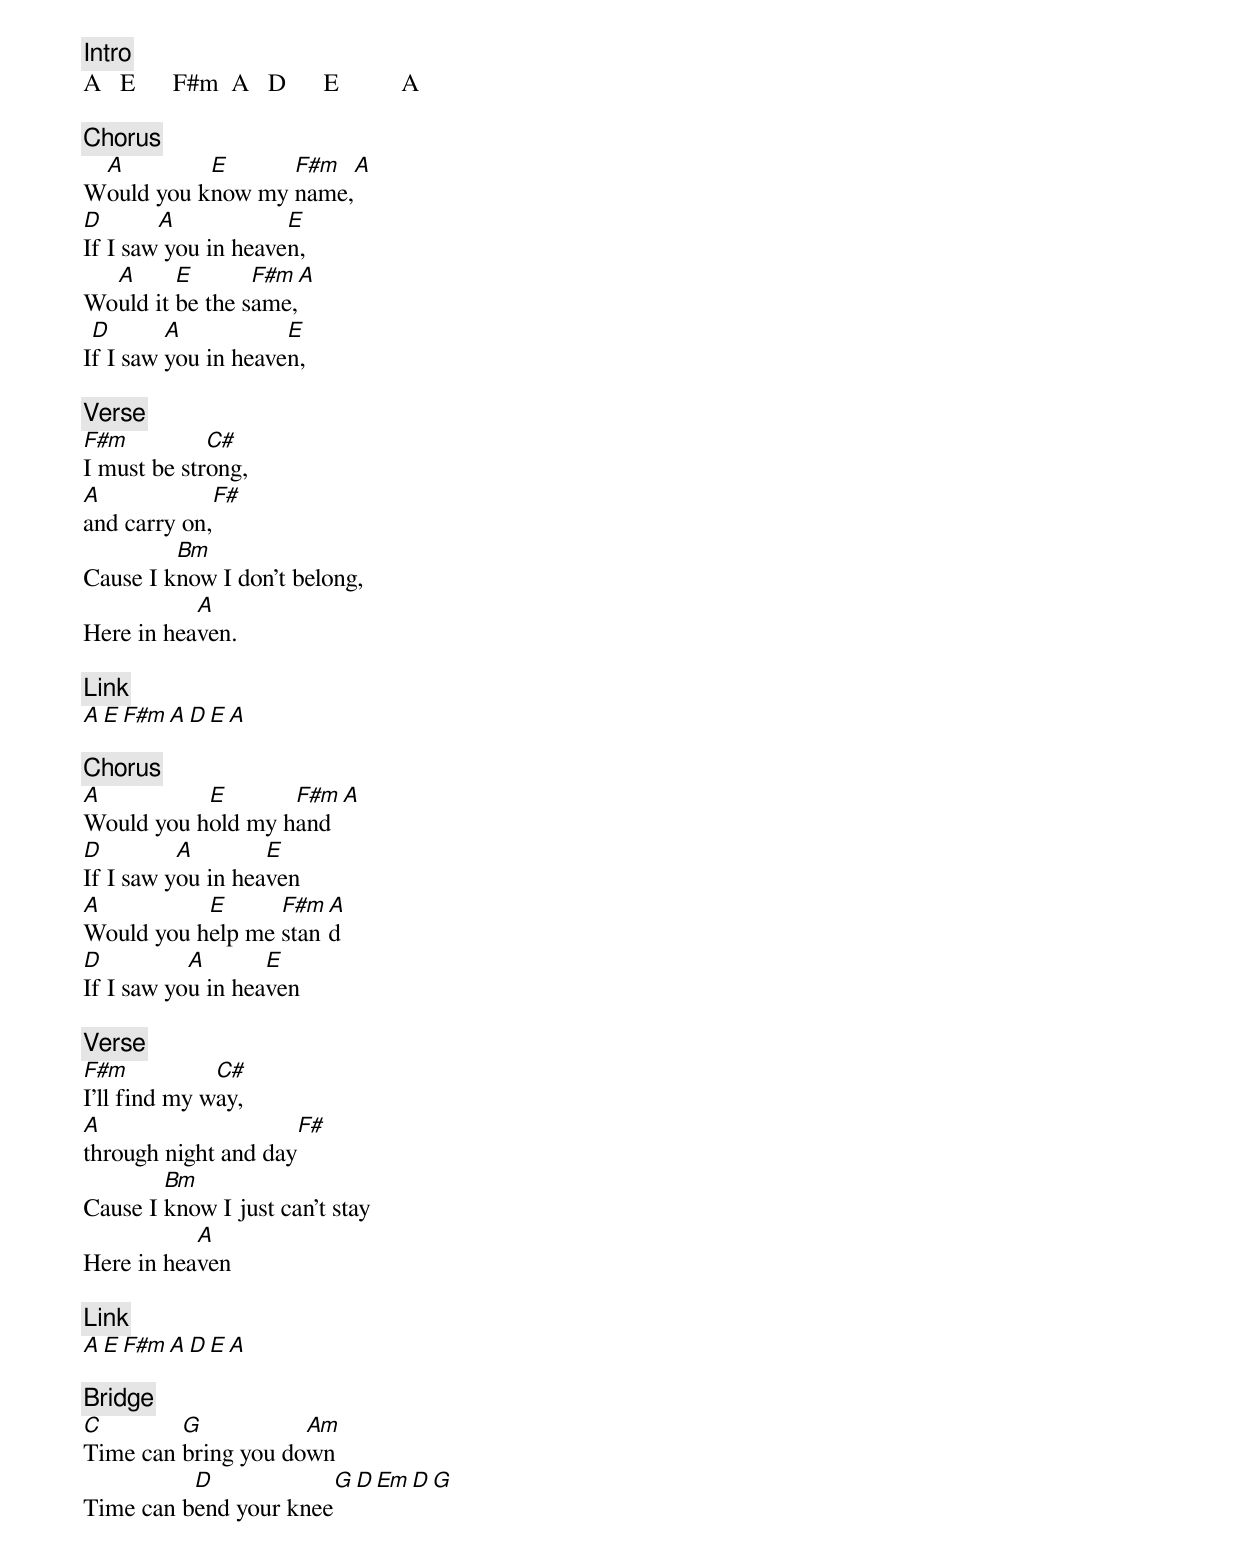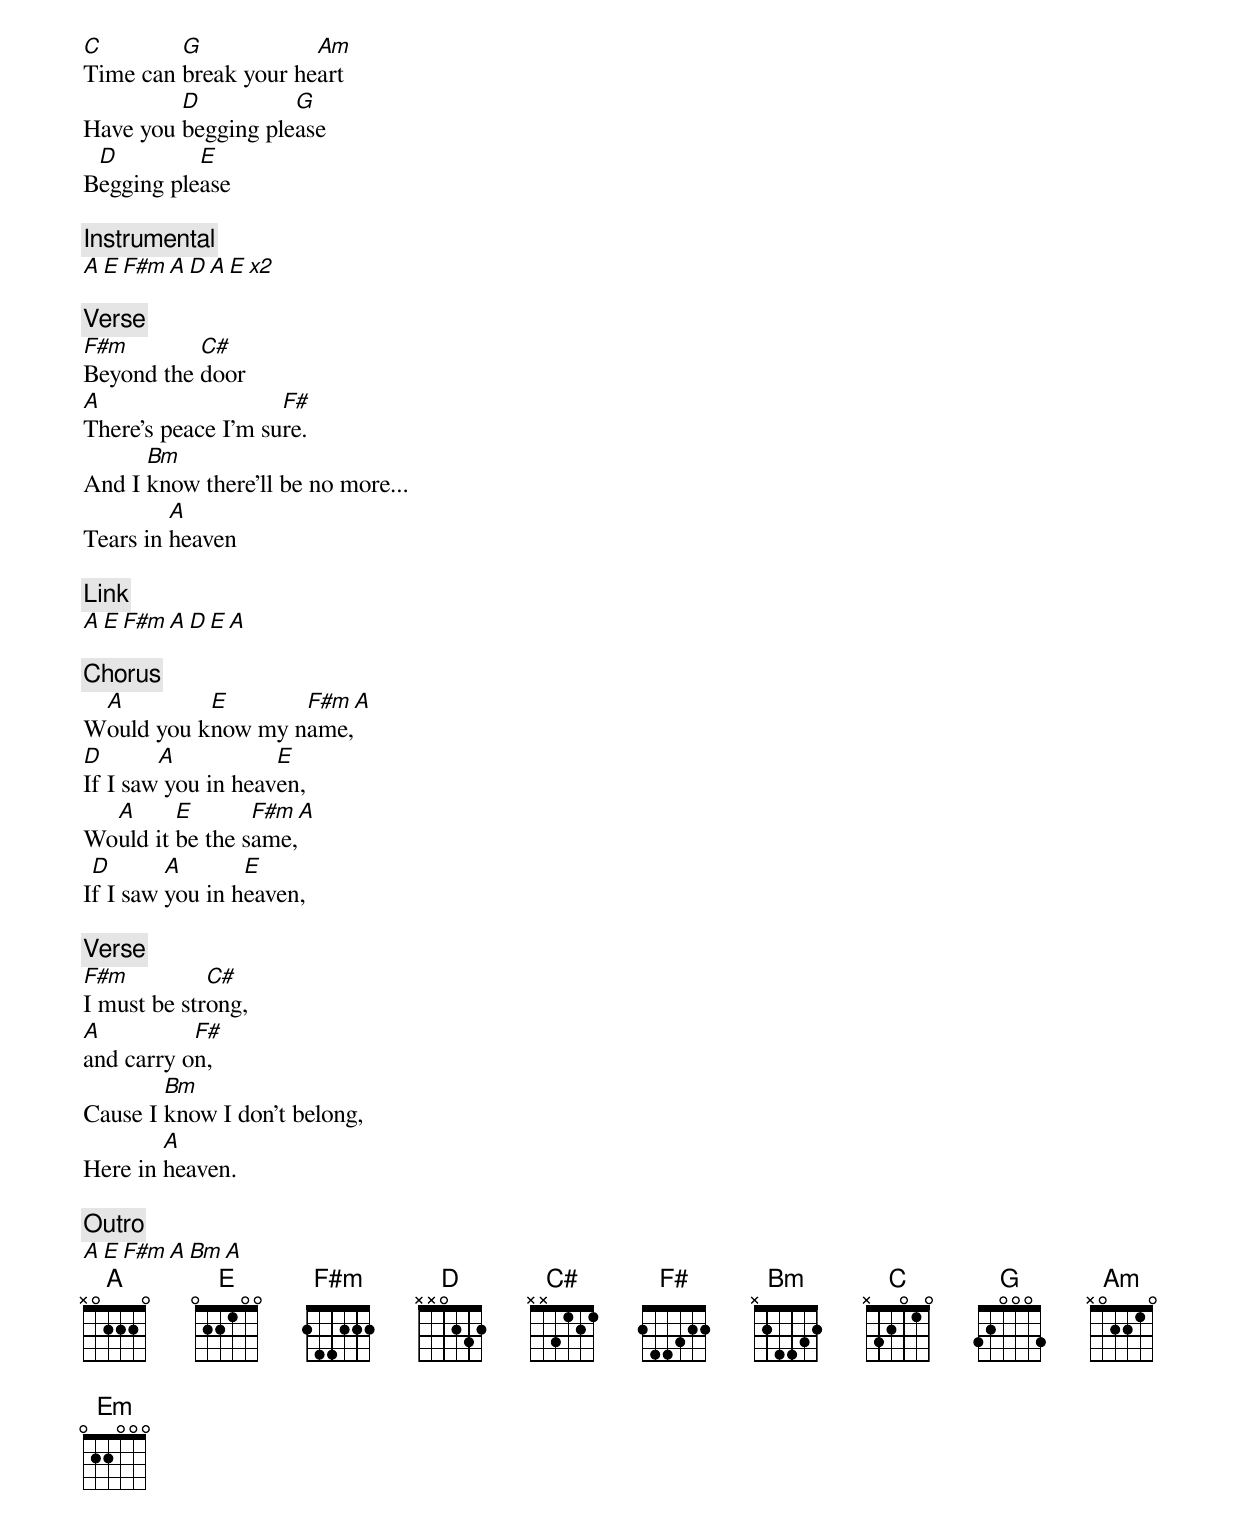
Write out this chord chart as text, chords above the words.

[Intro]
A   E      F#m  A   D      E          A

[Chorus]
 A         E      F#m  A
Would you know my name,
D       A            E
If I saw you in heaven,
  A      E       F#m A
Would it be the same,
 D       A           E
If I saw you in heaven,

[Verse]
F#m          C#
I must be strong,
A            F#
and carry on,
         Bm
Cause I know I don't belong,
           A
Here in heaven.

[Link]
A   E     F#m  A   D     E         A

[Chorus]
A          E       F#m A
Would you hold my hand
D         A        E
If I saw you in heaven
A          E      F#m A
Would you help me stand
D          A       E
If I saw you in heaven

[Verse]
F#m           C#
I'll find my way,
A                      F#
through night and day
        Bm
Cause I know I just can't stay
           A
Here in heaven

[Link]
A   E      F#m  A    D     E          A

[Bridge]
C        G           Am
Time can bring you down
          D            G   D     Em D    G
Time can bend your knee
C        G            Am
Time can break your heart
         D          G
Have you begging please
 D         E
Begging please

[Instrumental]
A   E      F#m  A   D    A    E   x2

[Verse]
F#m        C#
Beyond the door
A                   F#
There's peace I'm sure.
      Bm
And I know there'll be no more...
         A
Tears in heaven

[Link]
A   E      F#m A    D      E          A

[Chorus]
 A         E       F#m A
Would you know my name,
D       A           E
If I saw you in heaven,
  A      E       F#m A
Would it be the same,
 D       A       E
If I saw you in heaven,

[Verse]
F#m          C#
I must be strong,
A          F#
and carry on,
        Bm
Cause I know I don't belong,
        A
Here in heaven.

[Outro]
A  E     F#m  A    Bm            A
